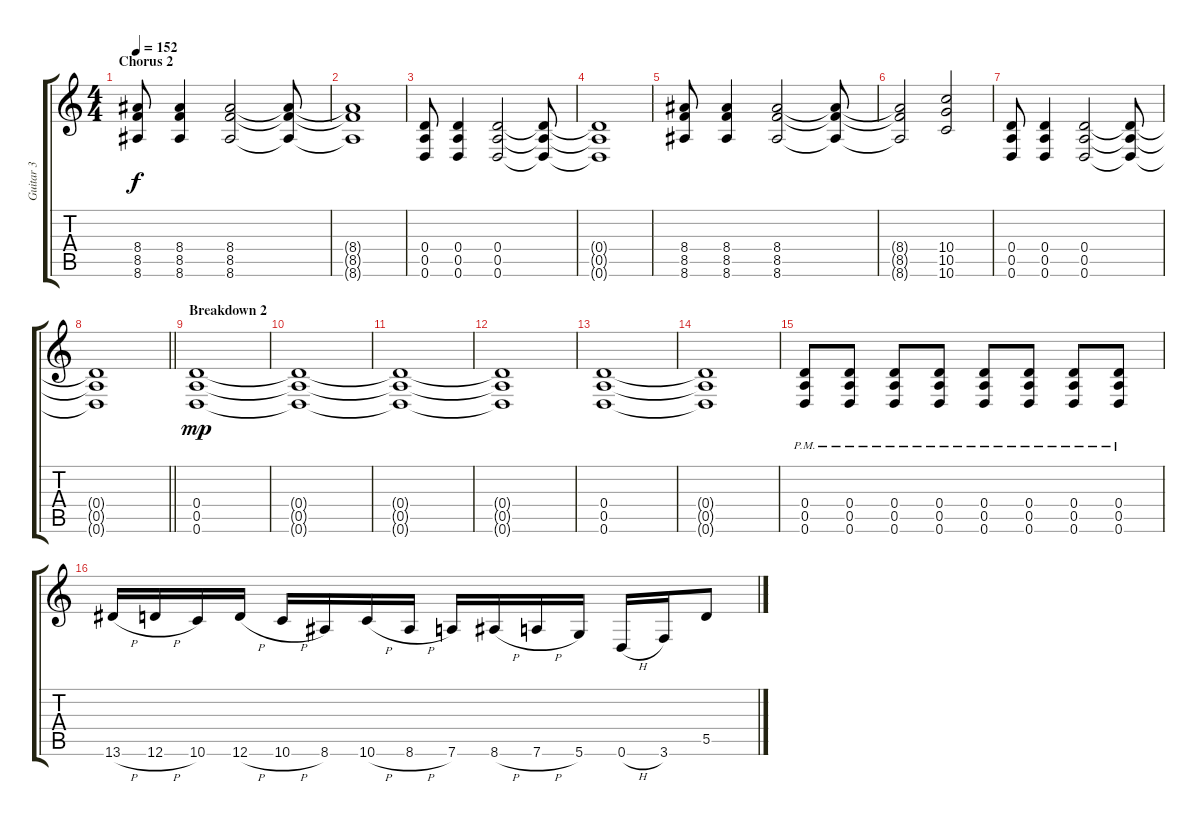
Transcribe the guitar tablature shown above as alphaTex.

\track ("Guitar 3" "Guitar 3") {instrument distortionguitar}
\staff {score tabs}
\tuning (E4 B3 G3 D3 A2 D2) {hide}
\ts (4 4)
\section ("" "Chorus 2")
\tempo 152
\clef g2
\ks c
(8.4 8.5 8.6).8{dy f} (8.4 8.5 8.6).4 (8.4 8.5 8.6).2 (8.4{t} 8.5{t} 8.6{t}).8 |
(8.4{t} 8.5{t} 8.6{t}).1 |
(0.4 0.5 0.6).8 (0.4 0.5 0.6).4 (0.4 0.5 0.6).2 (0.4{t} 0.5{t} 0.6{t}).8 |
(0.4{t} 0.5{t} 0.6{t}).1 |
(8.4 8.5 8.6).8 (8.4 8.5 8.6).4 (8.4 8.5 8.6).2 (8.4{t} 8.5{t} 8.6{t}).8 |
(8.4{t} 8.5{t} 8.6{t}).2 (10.4 10.5 10.6).2 |
(0.4 0.5 0.6).8 (0.4 0.5 0.6).4 (0.4 0.5 0.6).2 (0.4{t} 0.5{t} 0.6{t}).8 |
\barLineRight lightlight
(0.4{t} 0.5{t} 0.6{t}).1 |
\section ("" "Breakdown 2")
(0.4 0.5 0.6).1{dy mp volume 4} |
(0.4{t} 0.5{t} 0.6{t}).1 |
(0.4{t} 0.5{t} 0.6{t}).1 |
(0.4{t} 0.5{t} 0.6{t}).1 |
(0.4 0.5 0.6).1{volume 13} |
(0.4{t} 0.5{t} 0.6{t}).1 |
(0.4{pm} 0.5{pm} 0.6{pm}).8 (0.4{pm} 0.5{pm} 0.6{pm}).8 (0.4{pm} 0.5{pm} 0.6{pm}).8 (0.4{pm} 0.5{pm} 0.6{pm}).8 (0.4{pm} 0.5{pm} 0.6{pm}).8 (0.4{pm} 0.5{pm} 0.6{pm}).8 (0.4{pm} 0.5{pm} 0.6{pm}).8 (0.4{pm} 0.5{pm} 0.6{pm}).8 |
13.6{h}.16 12.6{h}.16 10.6.16 12.6{h}.16 10.6{h}.16 8.6.16 10.6{h}.16 8.6{h}.16 7.6.16 8.6{h}.16 7.6{h}.16 5.6.16 0.6{h}.16 3.6.16 5.5.8
